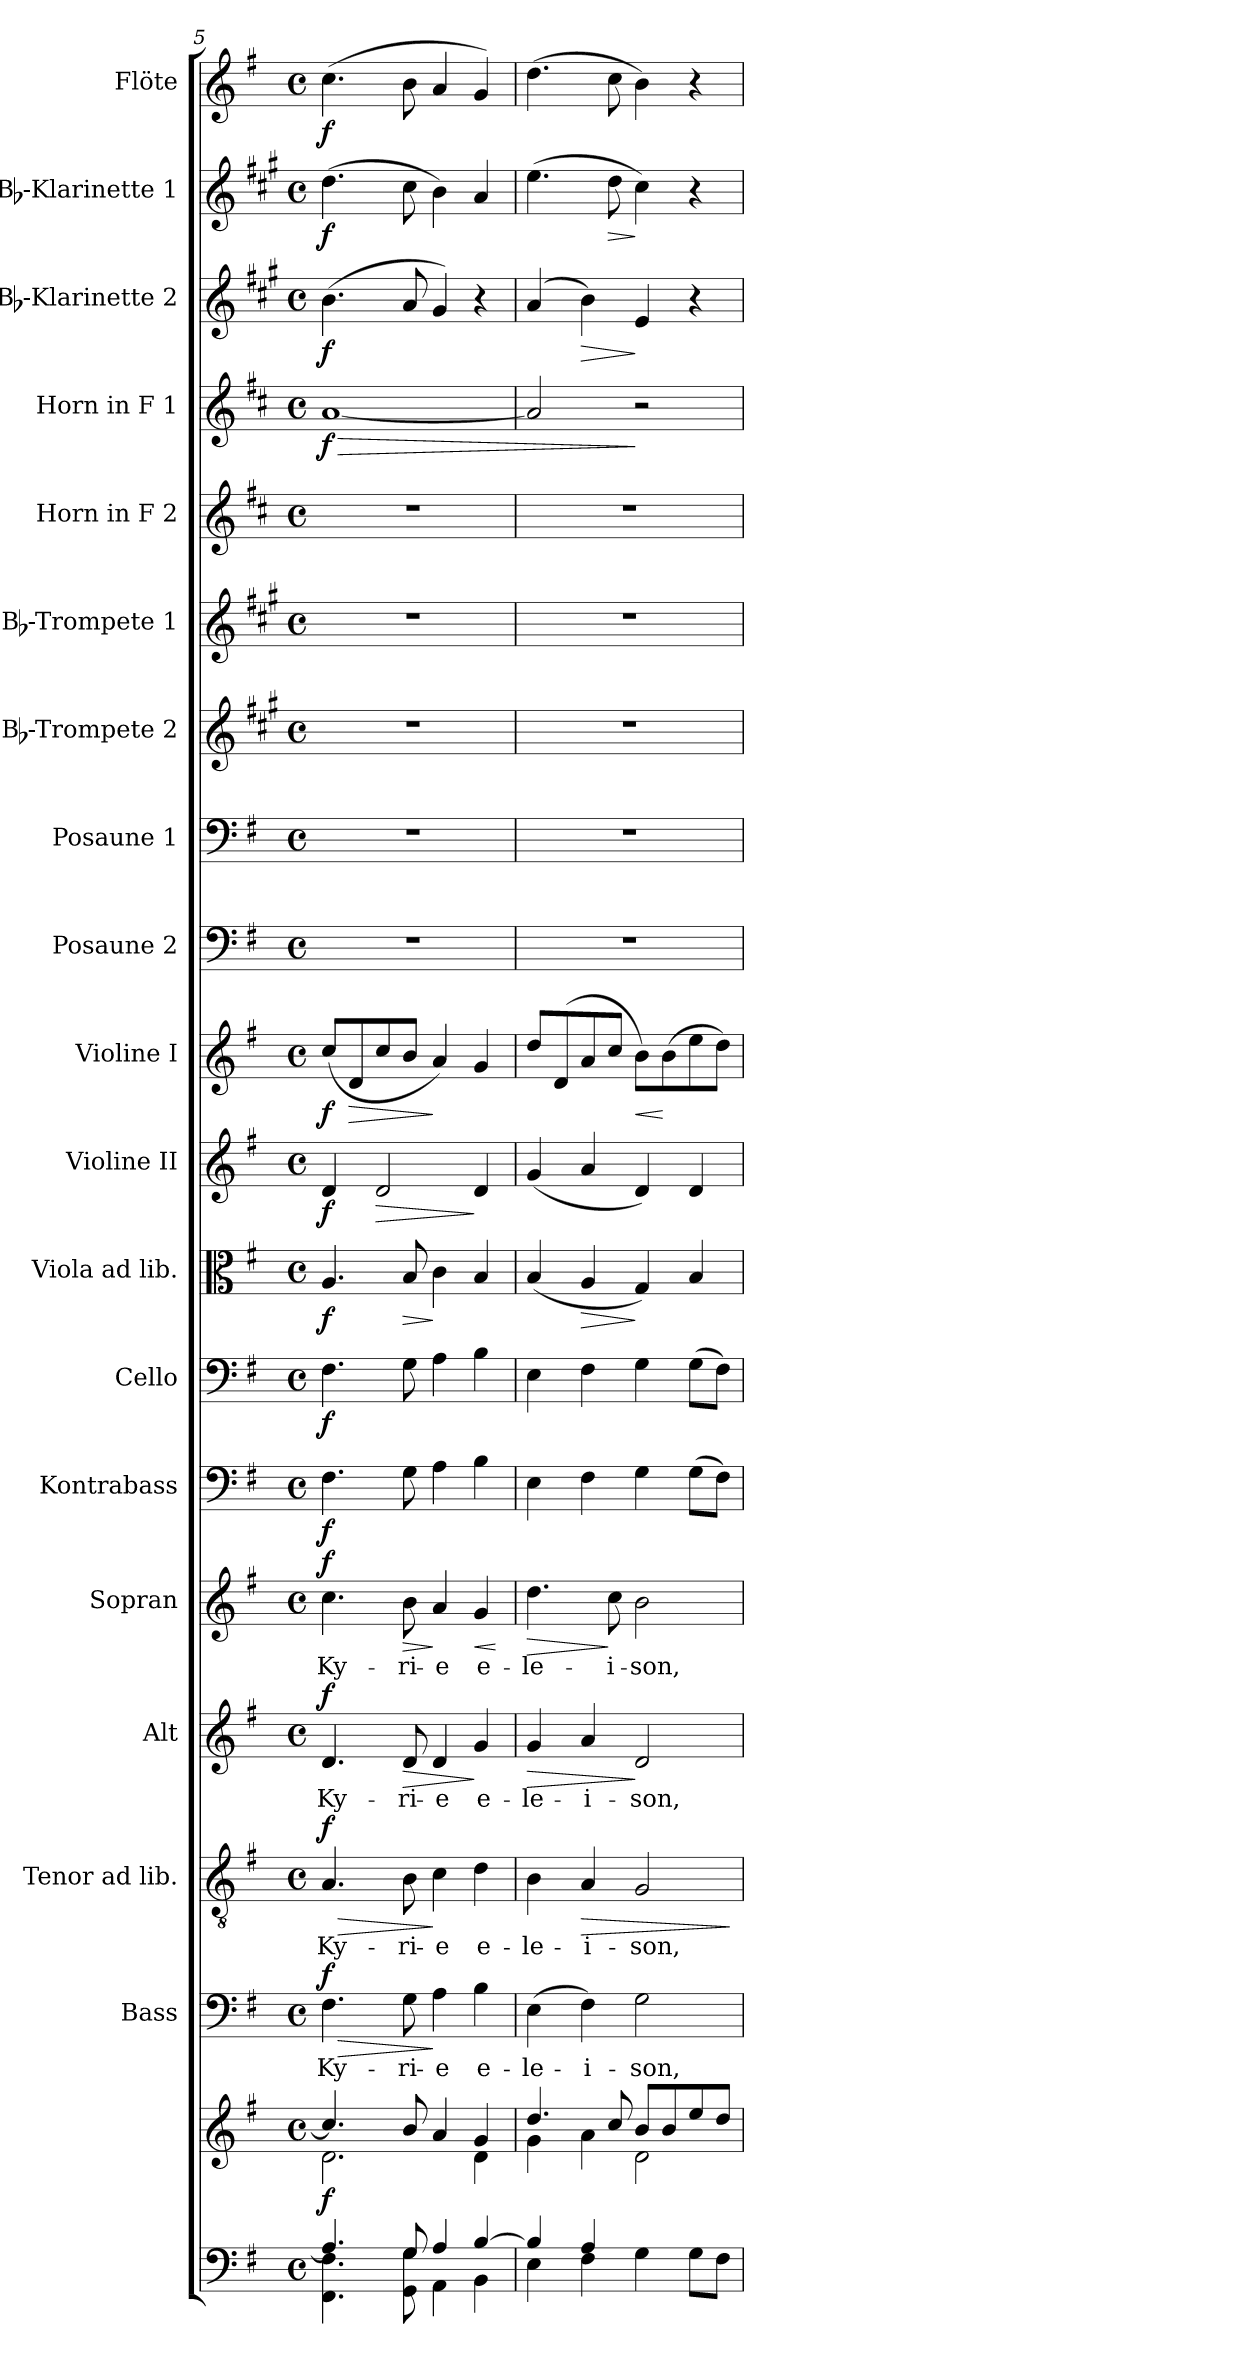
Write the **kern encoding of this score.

**kern	**kern	**dynam	**kern	**text	**dynam	**kern	**text	**dynam	**kern	**text	**dynam	**kern	**text	**dynam	**kern	**dynam	**kern	**dynam	**kern	**dynam	**kern	**dynam	**kern	**dynam	**kern	**kern	**kern	**kern	**kern	**kern	**dynam	**kern	**dynam	**kern	**dynam	**kern	**dynam
*part19	*part19	*part19	*part18	*part18	*part18	*part17	*part17	*part17	*part16	*part16	*part16	*part15	*part15	*part15	*part14	*part14	*part13	*part13	*part12	*part12	*part11	*part11	*part10	*part10	*part9	*part8	*part7	*part6	*part5	*part4	*part4	*part3	*part3	*part2	*part2	*part1	*part1
*staff20	*staff19	*staff19/20	*staff18	*staff18	*staff18	*staff17	*staff17	*staff17	*staff16	*staff16	*staff16	*staff15	*staff15	*staff15	*staff14	*staff14	*staff13	*staff13	*staff12	*staff12	*staff11	*staff11	*staff10	*staff10	*staff9	*staff8	*staff7	*staff6	*staff5	*staff4	*staff4	*staff3	*staff3	*staff2	*staff2	*staff1	*staff1
*	*	*	*I"Bass	*	*	*I"Tenor ad lib.	*	*	*I"Alt	*	*	*I"Sopran	*	*	*I"Kontrabass	*	*I"Cello	*	*I"Viola ad lib.	*	*I"Violine II	*	*I"Violine I	*	*I"Posaune 2	*I"Posaune 1	*I"Bb-Trompete 2	*I"Bb-Trompete 1	*I"Horn in F 2	*I"Horn in F 1	*	*I"Bb-Klarinette 2	*	*I"Bb-Klarinette 1	*	*I"Flöte	*
*	*	*	*I'B.	*	*	*I'T.	*	*	*I'A.	*	*	*I'S.	*	*	*I'Kb.	*	*	*	*I'Vla.	*	*I'Vl. II	*	*I'Vl. I	*	*I'Pos. 2	*I'Pos. 1	*I'Bb Trp. 2	*I'Bb Trp. 1	*	*	*	*I'Bb Kl. 2	*	*I'Bb Kl. 1	*	*I'Fl.	*
*clefF4	*clefG2	*	*clefF4	*	*	*clefGv2	*	*	*clefG2	*	*	*clefG2	*	*	*clefF4	*	*clefF4	*	*clefC3	*	*clefG2	*	*clefG2	*	*clefF4	*clefF4	*clefG2	*clefG2	*clefG2	*clefG2	*	*clefG2	*	*clefG2	*	*clefG2	*
*	*	*	*	*	*	*	*	*	*	*	*	*	*	*	*ITrd7c12	*	*	*	*	*	*	*	*	*	*	*	*ITrd1c2	*ITrd1c2	*ITrd4c7	*ITrd4c7	*	*ITrd1c2	*	*ITrd1c2	*	*	*
*k[f#]	*k[f#]	*	*k[f#]	*	*	*k[f#]	*	*	*k[f#]	*	*	*k[f#]	*	*	*k[f#]	*	*k[f#]	*	*k[f#]	*	*k[f#]	*	*k[f#]	*	*k[f#]	*k[f#]	*k[f#]	*k[f#]	*k[f#]	*k[f#]	*	*k[f#]	*	*k[f#]	*	*k[f#]	*
*G:	*G:	*	*G:	*	*	*G:	*	*	*G:	*	*	*G:	*	*	*G:	*	*G:	*	*G:	*	*G:	*	*G:	*	*G:	*G:	*G:	*G:	*G:	*G:	*	*G:	*	*G:	*	*G:	*
*M4/4	*M4/4	*	*M4/4	*	*	*M4/4	*	*	*M4/4	*	*	*M4/4	*	*	*M4/4	*	*M4/4	*	*M4/4	*	*M4/4	*	*M4/4	*	*M4/4	*M4/4	*M4/4	*M4/4	*M4/4	*M4/4	*	*M4/4	*	*M4/4	*	*M4/4	*
*met(c)	*met(c)	*	*met(c)	*	*	*met(c)	*	*	*met(c)	*	*	*met(c)	*	*	*met(c)	*	*met(c)	*	*met(c)	*	*met(c)	*	*met(c)	*	*met(c)	*met(c)	*met(c)	*met(c)	*met(c)	*met(c)	*	*met(c)	*	*met(c)	*	*met(c)	*
=5	=5	=5	=5	=5	=5	=5	=5	=5	=5	=5	=5	=5	=5	=5	=5	=5	=5	=5	=5	=5	=5	=5	=5	=5	=5	=5	=5	=5	=5	=5	=5	=5	=5	=5	=5	=5	=5
*^	*^	*	*	*	*	*	*	*	*	*	*	*	*	*	*	*	*	*	*	*	*	*	*	*	*	*	*	*	*	*	*	*	*	*	*	*	*
!	!	!	!	!LO:DY:b	!	!LO:LY:b	!LO:HP:b	!	!LO:LY:b	!LO:HP:b	!	!LO:LY:b	!	!	!LO:LY:b	!	!	!	!	!	!	!	!	!	!	!	!	!	!	!	!	!	!LO:HP:b	!	!	!	!	!	!
!	!	!	!	!	!	!	!LO:DY:n=1:a	!	!	!LO:DY:n=1:a	!	!	!LO:DY:a	!	!	!LO:DY:a	!	!LO:DY:b	!	!LO:DY:b	!	!LO:DY:b	!	!LO:DY:b	!	!LO:DY:b	!	!	!	!	!	!	!LO:DY:n=1:b	!	!LO:DY:b	!	!LO:DY:b	!	!LO:DY:b
4.A/]	4.FF#\ 4.F#\	4.cc/]	2.d\	f	4.F#\	Ky-	> f	4.A/	Ky-	> f	4.d/	Ky-	f	4.cc\	Ky-	f	4.FF#\	f	4.F#\	f	4.A/	f	4d/	f	(<8cc/L	f	1r	1r	1r	1r	1r	[1d	> f	(>4.a\	f	(>4.cc\	f	(>4.cc\	f
!	!	!	!	!	!	!	!	!	!	!	!	!	!	!	!	!	!	!	!	!	!	!	!	!	!	!LO:HP:b	!	!	!	!	!	!	!	!	!	!	!	!	!
.	.	.	.	.	.	.	.	.	.	.	.	.	.	.	.	.	.	.	.	.	.	.	.	.	8d/	>	.	.	.	.	.	.	.	.	.	.	.	.	.
!	!	!	!	!	!	!	!	!	!	!	!	!	!	!	!	!	!	!	!	!	!	!	!	!LO:HP:b	!	!	!	!	!	!	!	!	!	!	!	!	!	!	!
.	.	.	.	.	.	.	.	.	.	.	.	.	.	.	.	.	.	.	.	.	.	.	2d/	>	8cc/	.	.	.	.	.	.	.	.	.	.	.	.	.	.
!	!	!	!	!	!	!LO:LY:b	!	!	!LO:LY:b	!	!	!LO:LY:b	!LO:HP:b	!	!LO:LY:b	!LO:HP:b	!	!	!	!	!	!LO:HP:b	!	!	!	!	!	!	!	!	!	!	!	!	!	!	!	!	!
8G/	8GG\ 8G\	8b/	.	.	8G\	-ri-	.	8B\	-ri-	.	8d/	-ri-	>	8b\	-ri-	>	8GG\	.	8G\	.	8B/	>	.	.	8b/J	.	.	.	.	.	.	.	.	8g/	.	8b\	.	8b\	.
!	!	!	!	!	!	!LO:LY:b	!	!	!LO:LY:b	!	!	!LO:LY:b	!	!	!LO:LY:b	!	!	!	!	!	!	!	!	!	!	!	!	!	!	!	!	!	!	!	!	!	!	!	!
4A/	4AA\	4a/	.	.	4A\	-e	]	4c\	-e	]	4d/	-e	.	4a/	-e	]	4AA\	.	4A\	.	4c\	]	.	.	4a/)	]	.	.	.	.	.	.	.	4f#/)	.	4a\)	.	4a/	.
!	!	!	!	!	!	!LO:LY:b	!	!	!LO:LY:b	!	!	!LO:LY:b	!	!	!LO:LY:b	!LO:HP:b	!	!	!	!	!	!	!	!	!	!	!	!	!	!	!	!	!	!	!	!	!	!	!
[>4B/	4BB\	4g/	4d\	.	4B\	e-	.	4d\	e-	.	4g/	e-	]	4g/	e-	<	4BB\	.	4B\	.	4B/	.	4d/	]	4g/	.	.	.	.	.	.	.	.	4r	.	4g/	.	4g/)	.
*v	*v	*	*	*	*	*	*	*	*	*	*	*	*	*	*	*	*	*	*	*	*	*	*	*	*	*	*	*	*	*	*	*	*	*	*	*	*	*	*
*	*v	*v	*	*	*	*	*	*	*	*	*	*	*	*	*	*	*	*	*	*	*	*	*	*	*	*	*	*	*	*	*	*	*	*	*	*	*	*
.	.	.	.	.	.	.	.	.	.	.	.	.	.	[	.	.	.	.	.	.	.	.	.	.	.	.	.	.	.	.	.	.	.	.	.	.	.
=6	=6	=6	=6	=6	=6	=6	=6	=6	=6	=6	=6	=6	=6	=6	=6	=6	=6	=6	=6	=6	=6	=6	=6	=6	=6	=6	=6	=6	=6	=6	=6	=6	=6	=6	=6	=6	=6
*^	*^	*	*	*	*	*	*	*	*	*	*	*	*	*	*	*	*	*	*	*	*	*	*	*	*	*	*	*	*	*	*	*	*	*	*	*	*
!	!	!	!	!	!	!LO:LY:b	!	!	!LO:LY:b	!	!	!LO:LY:b	!LO:HP:b	!	!LO:LY:b	!LO:HP:b	!	!	!	!	!	!	!	!	!	!	!	!	!	!	!	!	!	!	!	!	!	!	!
4B/]	4E\	4.dd/	4g\	.	(>4E\	-le-	.	4B\	-le-	.	4g/	-le-	>	4.dd\	-le-	>	4EE\	.	4E\	.	(<4B/	.	(<4g/	.	8dd/L	.	1r	1r	1r	1r	1r	2d/]	.	(4g/	.	(>4.dd\	.	(>4.dd\	.
.	.	.	.	.	.	.	.	.	.	.	.	.	.	.	.	.	.	.	.	.	.	.	.	.	(<8d/	.	.	.	.	.	.	.	.	.	.	.	.	.	.
!	!	!	!	!	!	!LO:LY:b	!	!	!LO:LY:b	!LO:HP:b	!	!LO:LY:b	!	!	!	!	!	!	!	!	!	!LO:HP:b	!	!	!	!	!	!	!	!	!	!	!	!	!	!	!	!	!
!	!	!	!	!	!	!	!	!	!	!	!	!	!	!	!	!	!	!	!	!	!	!LO:HP:n=1:b	!	!	!	!	!	!	!	!	!	!	!	!	!LO:HP:b	!	!	!	!
4A/	4F#\	.	4a\	.	4F#\)	-i-	.	4A/	-i-	>	4a/	-i-	.	.	.	.	4FF#\	.	4F#\	.	4A/	> >	4a/	.	8a/	.	.	.	.	.	.	.	.	4a\)	>	.	.	.	.
!	!	!	!	!	!	!	!	!	!	!	!	!	!	!	!LO:LY:b	!	!	!	!	!	!	!	!	!	!	!	!	!	!	!	!	!	!	!	!	!	!LO:HP:b	!	!
.	.	8cc/	.	.	.	.	.	.	.	.	.	.	.	8cc\	-i-	]	.	.	.	.	.	.	.	.	8cc/J	.	.	.	.	.	.	.	.	.	.	8cc\	>	8cc\	.
!	!	!	!	!	!	!LO:LY:b	!	!	!LO:LY:b	!	!	!LO:LY:b	!	!	!LO:LY:b	!	!	!	!	!	!	!	!	!	!	!LO:HP:b	!	!	!	!	!	!	!	!	!	!	!	!	!
2ryy	4G\	8b/L	2d\	.	2G\	-son,	.	2G/	-son,	.	2d/	-son,	]	2b\	-son,	.	4GG\	.	4G\	.	4G/)	]	4d/)	.	8b\L)	<	.	.	.	.	.	2r	]	4d/	]	4b\)	]	4b\)	.
.	.	8b/	.	.	.	.	.	.	.	.	.	.	.	.	.	.	.	.	.	.	.	.	.	.	(>8b\	[	.	.	.	.	.	.	.	.	.	.	.	.	.
.	8G\L	8ee/	.	.	.	.	.	.	.	.	.	.	.	.	.	.	(>8GG\L	.	(>8G\L	.	4B/	]	4d/	.	8ee\	.	.	.	.	.	.	.	.	4r	.	4r	.	4r	.
.	8F#\J	8dd/J	.	.	.	.	.	.	.	.	.	.	.	.	.	.	8FF#\J)	.	8F#\J)	.	.	.	.	.	8dd\J)	.	.	.	.	.	.	.	.	.	.	.	.	.	.
*v	*v	*	*	*	*	*	*	*	*	*	*	*	*	*	*	*	*	*	*	*	*	*	*	*	*	*	*	*	*	*	*	*	*	*	*	*	*	*	*
*	*v	*v	*	*	*	*	*	*	*	*	*	*	*	*	*	*	*	*	*	*	*	*	*	*	*	*	*	*	*	*	*	*	*	*	*	*	*	*
.	.	.	.	.	.	.	.	]	.	.	.	.	.	.	.	.	.	.	.	.	.	.	.	.	.	.	.	.	.	.	.	.	.	.	.	.	.
=	=	=	=	=	=	=	=	=	=	=	=	=	=	=	=	=	=	=	=	=	=	=	=	=	=	=	=	=	=	=	=	=	=	=	=	=	=
*-	*-	*-	*-	*-	*-	*-	*-	*-	*-	*-	*-	*-	*-	*-	*-	*-	*-	*-	*-	*-	*-	*-	*-	*-	*-	*-	*-	*-	*-	*-	*-	*-	*-	*-	*-	*-	*-
